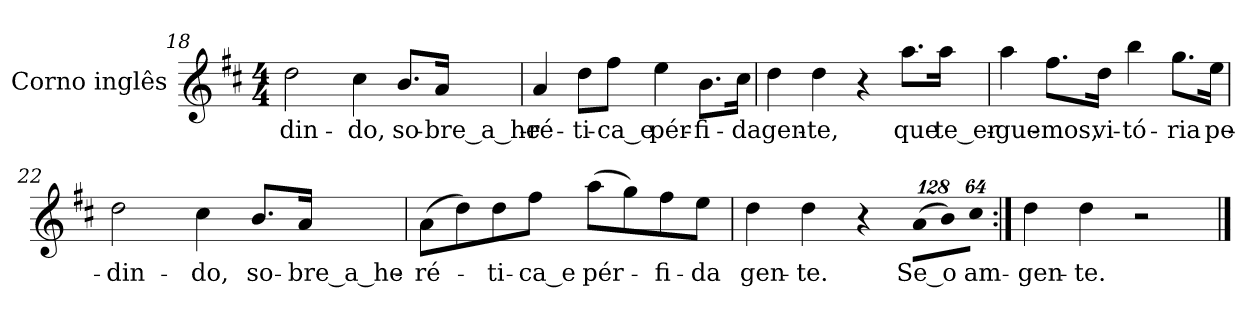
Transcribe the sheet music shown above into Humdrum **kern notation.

**kern	**text
*part1	*part1
*staff1	*staff1
*I"Corno inglês	*
*I'Co. in.	*
*clefG2	*
*ITrd4c7	*
*k[f#]	*
*G:	*
*M4/4	*
=18	=18
!	!LO:LY:b:color=#000000
2gi\	-din-
!	!LO:LY:b:color=#000000
4f#i\	-do,
!	!LO:LY:b:color=#000000
8.ei/L	so-
!	!LO:LY:b:color=#000000
16di/Jk	-bre_a_he-
!!LO:LB:g=z
=19	=19
!	!LO:LY:b:color=#000000
4di/	-ré-
!	!LO:LY:b:color=#000000
8gi\L	-ti-
!	!LO:LY:b:color=#000000
8bi\J	-ca_e
!	!LO:LY:b:color=#000000
4ai\	pér-
!	!LO:LY:b:color=#000000
8.ei\L	-fi-
!	!LO:LY:b:color=#000000
16f#i\Jk	-da
=20	=20
!	!LO:LY:b:color=#000000
4gi\	gen-
!	!LO:LY:b:color=#000000
4gi\	-te,
4r	.
!	!LO:LY:b:color=#000000
8.ddi\L	que
!	!LO:LY:b:color=#000000
16ddi\Jk	te_er-
=21	=21
!	!LO:LY:b:color=#000000
4ddi\	-gue-
!	!LO:LY:b:color=#000000
8.bi\L	-mos,
!	!LO:LY:b:color=#000000
16gi\Jk	vi-
!	!LO:LY:b:color=#000000
4eei\	-tó-
!	!LO:LY:b:color=#000000
8.cci\L	-ria
!	!LO:LY:b:color=#000000
16ai\Jk	pe-
!!LO:LB:g=z
=22	=22
!	!LO:LY:b:color=#000000
2gi\	-din-
!	!LO:LY:b:color=#000000
4f#i\	-do,
!	!LO:LY:b:color=#000000
8.ei/L	so-
!	!LO:LY:b:color=#000000
16di/Jk	-bre_a_he-
=23	=23
!	!LO:LY:b:color=#000000
(8di\L	-ré-
8gi\)	.
!	!LO:LY:b:color=#000000
8gi\	-ti-
!	!LO:LY:b:color=#000000
8bi\J	-ca_e
!	!LO:LY:b:color=#000000
(8ddi\L	pér-
8cci\)	.
!	!LO:LY:b:color=#000000
8bi\	-fi-
!	!LO:LY:b:color=#000000
8ai\J	-da
=24	=24
!	!LO:LY:b:color=#000000
4gi\	gen-
!	!LO:LY:b:color=#000000
4gi\	-te.
4r	.
*Xbrackettup	*
!LO:N:vis=8	!
!	!LO:LY:b:color=#000000
(1024%85di\L	Se_o
!LO:N:vis=8	!
1024%85ei\)	.
!LO:N:vis=8	!
!	!LO:LY:b:color=#000000
512%43f#i\J	am-
=25:|!	=25:|!
!	!LO:LY:b:color=#000000
4gi\	-gen-
!	!LO:LY:b:color=#000000
4gi\	-te.
2r	.
==	==
*-	*-
